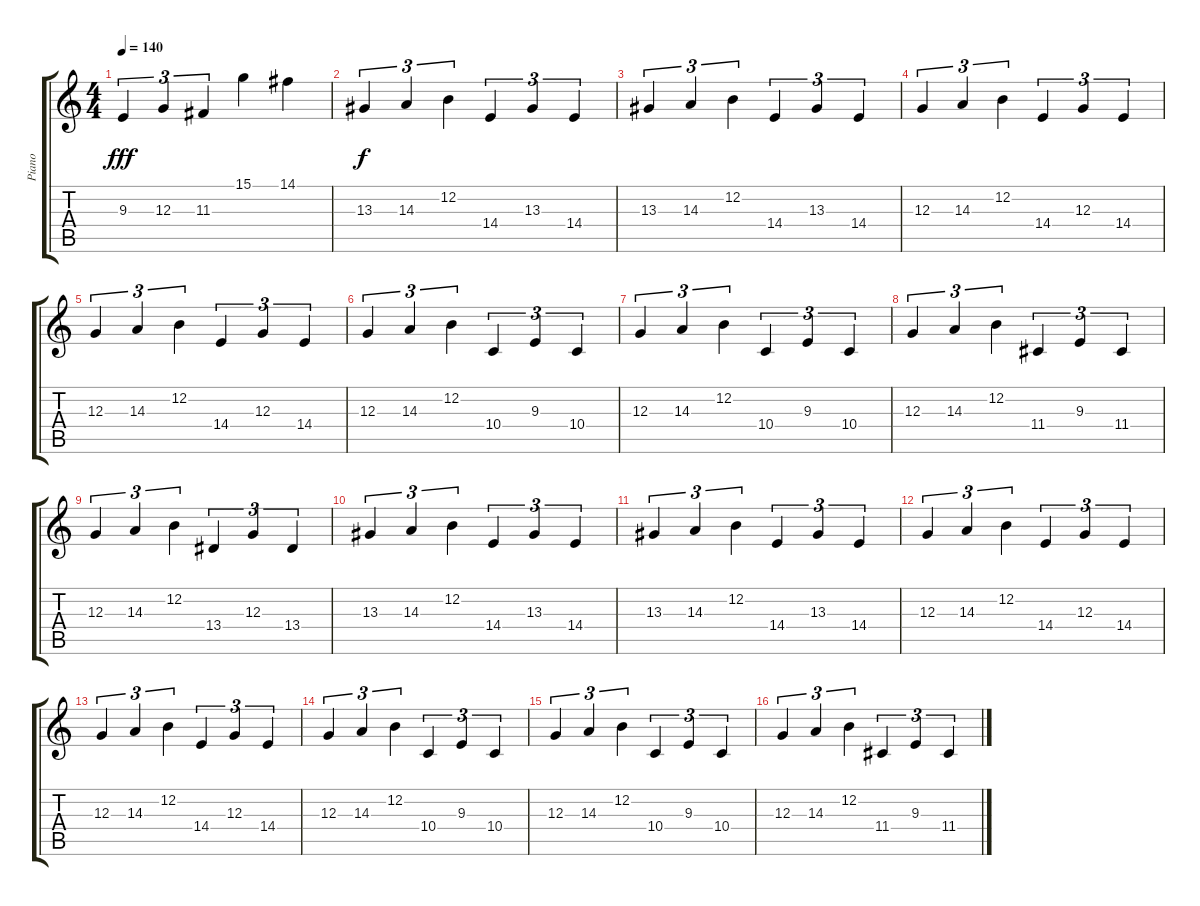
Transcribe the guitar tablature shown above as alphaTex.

\track ("Piano" "Piano") {instrument honkytonkpiano}
\staff {score tabs}
\tuning (E4 B3 G3 D3 A2 E2) {hide}
\ts (4 4)
\tempo 140
\clef g2
\ks c
9.3.4{tu (3 2) dy fff} 12.3.4{tu (3 2)} 11.3.4{tu (3 2)} 15.1.4 14.1.4 |
13.3.4{tu (3 2) dy f volume 16} 14.3.4{tu (3 2)} 12.2.4{tu (3 2)} 14.4.4{tu (3 2)} 13.3.4{tu (3 2)} 14.4.4{tu (3 2)} |
13.3.4{tu (3 2)} 14.3.4{tu (3 2)} 12.2.4{tu (3 2)} 14.4.4{tu (3 2)} 13.3.4{tu (3 2)} 14.4.4{tu (3 2)} |
12.3.4{tu (3 2)} 14.3.4{tu (3 2)} 12.2.4{tu (3 2)} 14.4.4{tu (3 2)} 12.3.4{tu (3 2)} 14.4.4{tu (3 2)} |
12.3.4{tu (3 2)} 14.3.4{tu (3 2)} 12.2.4{tu (3 2)} 14.4.4{tu (3 2)} 12.3.4{tu (3 2)} 14.4.4{tu (3 2)} |
12.3.4{tu (3 2)} 14.3.4{tu (3 2)} 12.2.4{tu (3 2)} 10.4.4{tu (3 2)} 9.3.4{tu (3 2)} 10.4.4{tu (3 2)} |
12.3.4{tu (3 2)} 14.3.4{tu (3 2)} 12.2.4{tu (3 2)} 10.4.4{tu (3 2)} 9.3.4{tu (3 2)} 10.4.4{tu (3 2)} |
12.3.4{tu (3 2)} 14.3.4{tu (3 2)} 12.2.4{tu (3 2)} 11.4.4{tu (3 2)} 9.3.4{tu (3 2)} 11.4.4{tu (3 2)} |
12.3.4{tu (3 2)} 14.3.4{tu (3 2)} 12.2.4{tu (3 2)} 13.4.4{tu (3 2)} 12.3.4{tu (3 2)} 13.4.4{tu (3 2)} |
13.3.4{tu (3 2)} 14.3.4{tu (3 2)} 12.2.4{tu (3 2)} 14.4.4{tu (3 2)} 13.3.4{tu (3 2)} 14.4.4{tu (3 2)} |
13.3.4{tu (3 2)} 14.3.4{tu (3 2)} 12.2.4{tu (3 2)} 14.4.4{tu (3 2)} 13.3.4{tu (3 2)} 14.4.4{tu (3 2)} |
12.3.4{tu (3 2)} 14.3.4{tu (3 2)} 12.2.4{tu (3 2)} 14.4.4{tu (3 2)} 12.3.4{tu (3 2)} 14.4.4{tu (3 2)} |
12.3.4{tu (3 2)} 14.3.4{tu (3 2)} 12.2.4{tu (3 2)} 14.4.4{tu (3 2)} 12.3.4{tu (3 2)} 14.4.4{tu (3 2)} |
12.3.4{tu (3 2)} 14.3.4{tu (3 2)} 12.2.4{tu (3 2)} 10.4.4{tu (3 2)} 9.3.4{tu (3 2)} 10.4.4{tu (3 2)} |
12.3.4{tu (3 2)} 14.3.4{tu (3 2)} 12.2.4{tu (3 2)} 10.4.4{tu (3 2)} 9.3.4{tu (3 2)} 10.4.4{tu (3 2)} |
12.3.4{tu (3 2)} 14.3.4{tu (3 2)} 12.2.4{tu (3 2)} 11.4.4{tu (3 2)} 9.3.4{tu (3 2)} 11.4.4{tu (3 2)}
